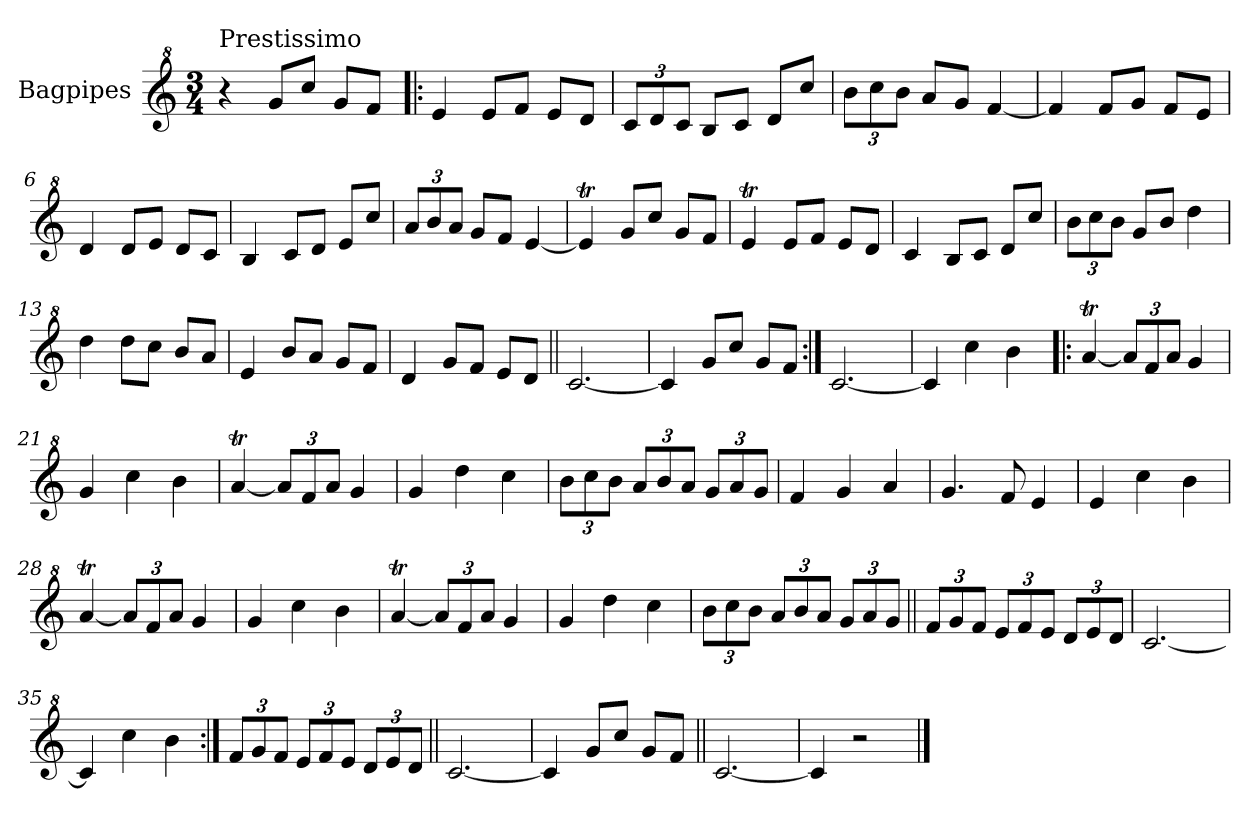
**kern
*part1
*staff1
*I"Bagpipes
*I'Bag
*clefG^2
*k[]
*C:
*M3/4
=1
!LO:TX:a:t=Prestissimo
4r
8gg/L
8ccc/J
8gg/L
8ff/J
=2!|:
4ee/
8ee/L
8ff/J
8ee/L
8dd/J
=3
*Xbrackettup
12cc/L
12dd/
12cc/J
8b/L
8cc/J
8dd/L
8ccc/J
=4
12bb\L
12ccc\
12bb\J
8aa/L
8gg/J
[4ff/
=5
4ff/]
8ff/L
8gg/J
8ff/L
8ee/J
=6
4dd/
8dd/L
8ee/J
8dd/L
8cc/J
=7
4b/
8cc/L
8dd/J
8ee/L
8ccc/J
=8
12aa/L
12bb/
12aa/J
8gg/L
8ff/J
[4ee/
!!LO:LB:g=z
=9
4eet/]
8gg/L
8ccc/J
8gg/L
8ff/J
=10
4eet/
8ee/L
8ff/J
8ee/L
8dd/J
=11
4cc/
8b/L
8cc/J
8dd/L
8ccc/J
=12
12bb\L
12ccc\
12bb\J
8gg/L
8bb/J
4ddd\
=13
4ddd\
8ddd\L
8ccc\J
8bb/L
8aa/J
=14
4ee/
8bb/L
8aa/J
8gg/L
8ff/J
=15
4dd/
8gg/L
8ff/J
8ee/L
8dd/J
=16||
[2.cc/
=17
4cc/]
8gg/L
8ccc/J
8gg/L
8ff/J
!!LO:LB:g=z
=18:|!
[2.cc/
=19
4cc/]
4ccc\
4bb\
=20!|:
[4aaT/
12aa/L]
12ff/
12aa/J
4gg/
=21
4gg/
4ccc\
4bb\
=22
[4aaT/
12aa/L]
12ff/
12aa/J
4gg/
=23
4gg/
4ddd\
4ccc\
=24
12bb\L
12ccc\
12bb\J
12aa/L
12bb/
12aa/J
12gg/L
12aa/
12gg/J
=25
4ff/
4gg/
4aa/
=26
4.gg/
8ff/
4ee/
=27
4ee/
4ccc\
4bb\
!!LO:LB:g=z
=28
[4aaT/
12aa/L]
12ff/
12aa/J
4gg/
=29
4gg/
4ccc\
4bb\
=30
[4aaT/
12aa/L]
12ff/
12aa/J
4gg/
=31
4gg/
4ddd\
4ccc\
=32
12bb\L
12ccc\
12bb\J
12aa/L
12bb/
12aa/J
12gg/L
12aa/
12gg/J
=33||
12ff/L
12gg/
12ff/J
12ee/L
12ff/
12ee/J
12dd/L
12ee/
12dd/J
=34
[2.cc/
=35
4cc/]
4ccc\
4bb\
!!LO:LB:g=z
=36:|!
12ff/L
12gg/
12ff/J
12ee/L
12ff/
12ee/J
12dd/L
12ee/
12dd/J
=37||
[2.cc/
=38
4cc/]
8gg/L
8ccc/J
8gg/L
8ff/J
=39||
[2.cc/
=40
4cc/]
2r
==
*-
